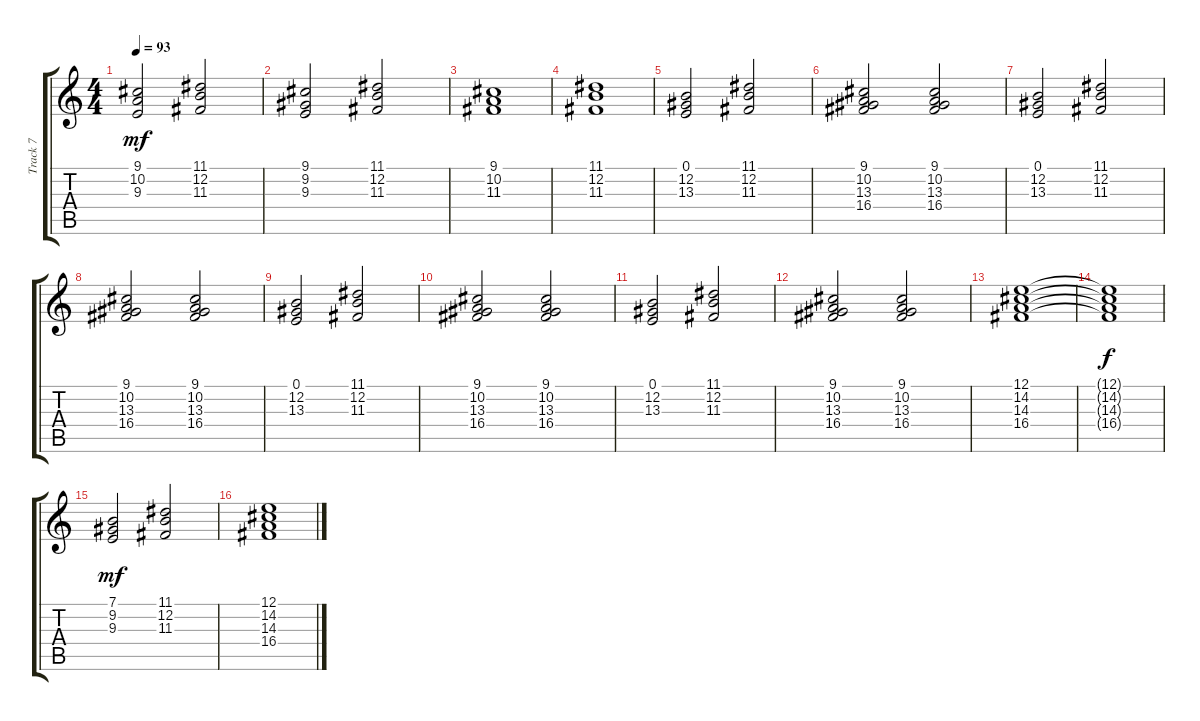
\track ("Track 7" "Track 7") {instrument pad2warm}
\staff {score tabs}
\tuning (E4 B3 G3 D3 A2 E2) {hide}
\ts (4 4)
\tempo 93
\clef g2
\ks c
(9.1 10.2 9.3).2{dy mf} (11.1 12.2 11.3).2 |
(9.1 9.2 9.3).2 (11.1 12.2 11.3).2 |
(9.1 10.2 11.3).1 |
(11.1 12.2 11.3).1 |
(0.1 12.2 13.3).2 (11.1 12.2 11.3).2 |
(9.1 10.2 13.3 16.4).2 (9.1 10.2 13.3 16.4).2 |
(0.1 12.2 13.3).2 (11.1 12.2 11.3).2 |
(9.1 10.2 13.3 16.4).2 (9.1 10.2 13.3 16.4).2 |
(0.1 12.2 13.3).2 (11.1 12.2 11.3).2 |
(9.1 10.2 13.3 16.4).2 (9.1 10.2 13.3 16.4).2 |
(0.1 12.2 13.3).2 (11.1 12.2 11.3).2 |
(9.1 10.2 13.3 16.4).2 (9.1 10.2 13.3 16.4).2 |
(12.1 14.2 14.3 16.4).1 |
(12.1{t} 14.2{t} 14.3{t} 16.4{t}).1{dy f} |
(7.1 9.2 9.3).2{dy mf} (11.1 12.2 11.3).2 |
(12.1 14.2 14.3 16.4).1
